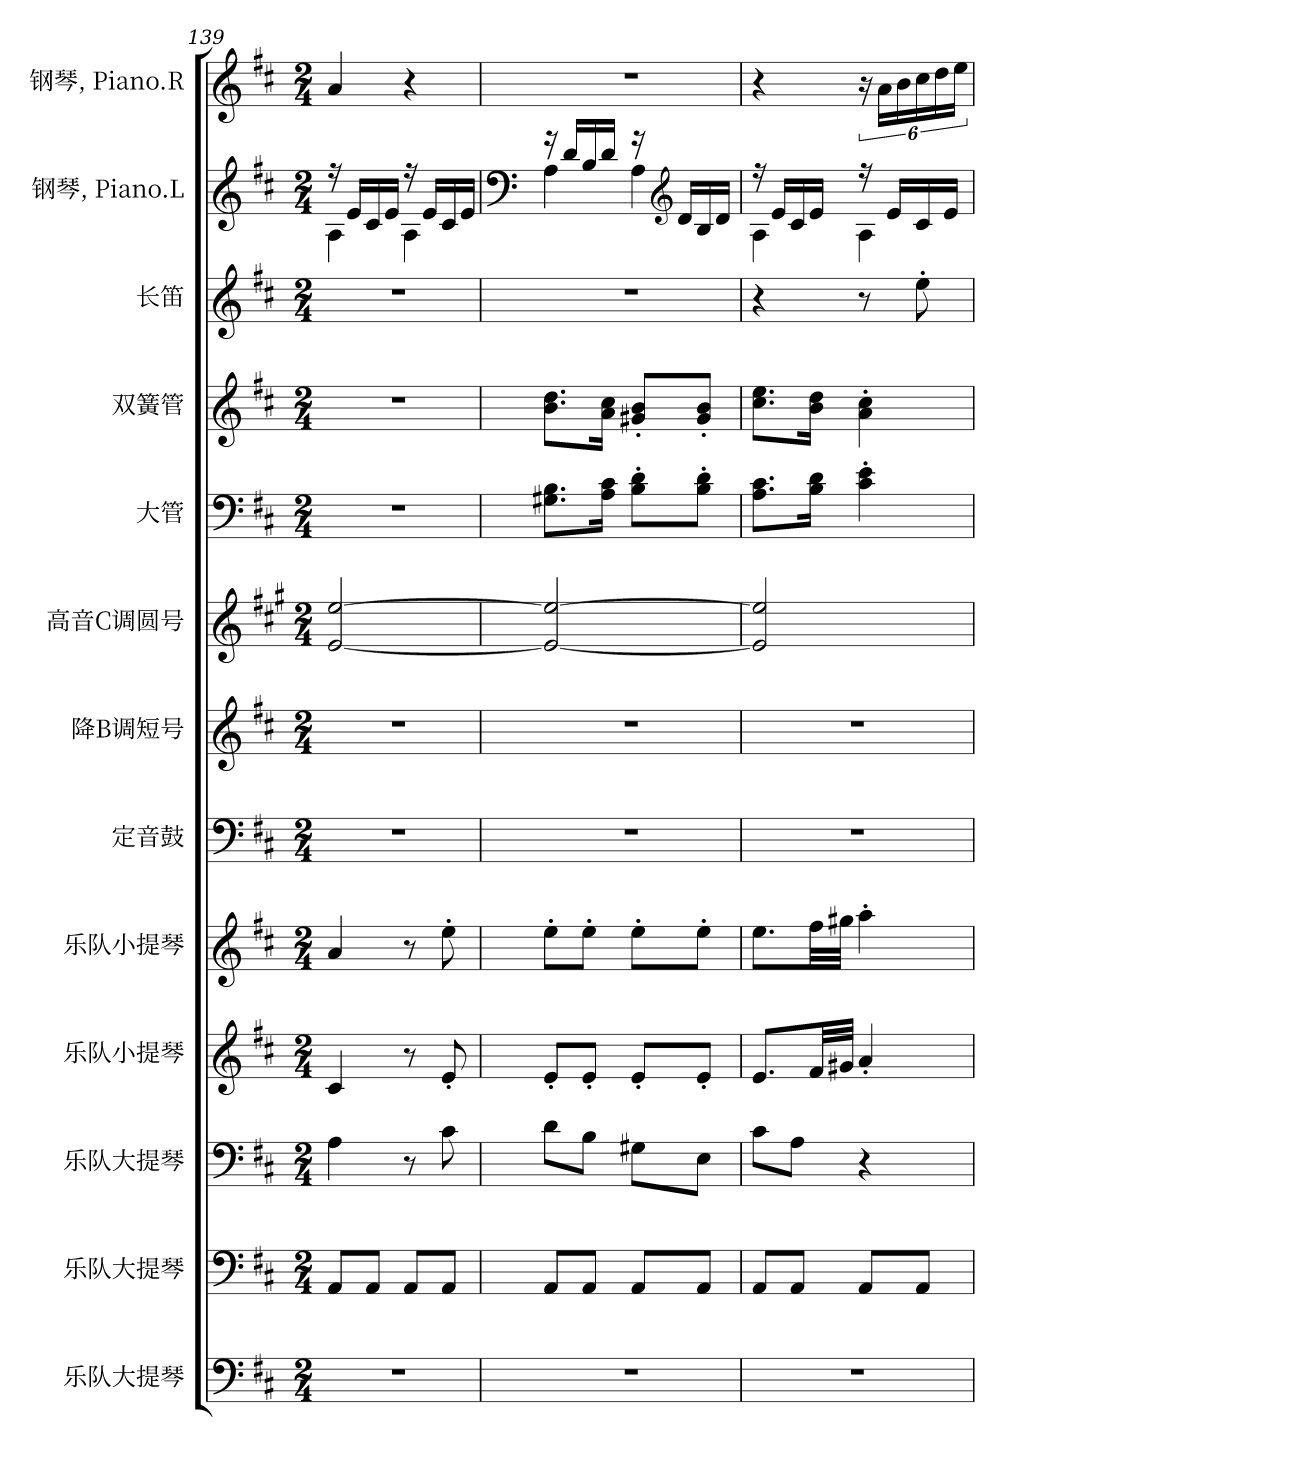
**kern	**kern	**kern	**kern	**kern	**kern	**kern	**kern	**kern	**kern	**kern	**kern	**kern
*part13	*part12	*part11	*part10	*part9	*part8	*part7	*part6	*part5	*part4	*part3	*part2	*part1
*staff13	*staff12	*staff11	*staff10	*staff9	*staff8	*staff7	*staff6	*staff5	*staff4	*staff3	*staff2	*staff1
*I"乐队大提琴	*I"乐队大提琴	*I"乐队大提琴	*I"乐队小提琴	*I"乐队小提琴	*I"定音鼓	*I"降B调短号	*I"高音C调圆号	*I"大管	*I"双簧管	*I"长笛	*I"钢琴, Piano.L	*I"钢琴, Piano.R
*	*	*	*	*	*	*	*	*	*	*	*I'Pno.	*I'Pno.
*clefF4	*clefF4	*clefF4	*clefG2	*clefG2	*clefF4	*clefG2	*clefG2	*clefF4	*clefG2	*clefG2	*clefG2	*clefG2
*	*	*	*	*	*	*ITrd1c2	*ITrd4c7	*	*	*	*	*
*k[f#c#]	*k[f#c#]	*k[f#c#]	*k[f#c#]	*k[f#c#]	*k[f#c#]	*k[]	*k[f#c#]	*k[f#c#]	*k[f#c#]	*k[f#c#]	*k[f#c#]	*k[f#c#]
*M2/4	*M2/4	*M2/4	*M2/4	*M2/4	*M2/4	*M2/4	*M2/4	*M2/4	*M2/4	*M2/4	*M2/4	*M2/4
=139	=139	=139	=139	=139	=139	=139	=139	=139	=139	=139	=139	=139
*	*	*	*	*	*	*	*	*	*	*	*^	*
2r	8AA/L	4A\	4c#/	4a/	2r	2r	[2A/ [2a/	2r	2r	2r	16r	4A\	4a/
.	.	.	.	.	.	.	.	.	.	.	16e/LL	.	.
.	8AA/J	.	.	.	.	.	.	.	.	.	16c#/	.	.
.	.	.	.	.	.	.	.	.	.	.	16e/JJ	.	.
.	8AA/L	8r	8r	8r	.	.	.	.	.	.	16r	4A\	4r
.	.	.	.	.	.	.	.	.	.	.	16e/LL	.	.
.	8AA/J	8c#\	8e'/	8ee'\	.	.	.	.	.	.	16c#/	.	.
.	.	.	.	.	.	.	.	.	.	.	16e/JJ	.	.
!!LO:PB:g=z
=140	=140	=140	=140	=140	=140	=140	=140	=140	=140	=140	=140	=140	=140
*	*	*	*	*	*	*	*	*	*	*	*clefF4	*	*
2r	8AA/L	8d\L	8e'/L	8ee'\L	2r	2r	2A/_ 2a/_	8.G#X\ 8.B\L	8.b\ 8.dd\L	2r	16r	4A\	2r
.	.	.	.	.	.	.	.	.	.	.	16d/LL	.	.
.	8AA/J	8B\J	8e'/J	8ee'\J	.	.	.	.	.	.	16B/	.	.
.	.	.	.	.	.	.	.	16A\ 16c#\Jk	16a\ 16cc#\Jk	.	16d/JJ	.	.
.	8AA/L	8G#X\L	8e'/L	8ee'\L	.	.	.	8B\' 8d\'L	8g#X/' 8b/'L	.	16r	4A\	.
*	*	*	*	*	*	*	*	*	*	*	*clefG2	*	*
.	.	.	.	.	.	.	.	.	.	.	16d/LL	.	.
.	8AA/J	8E\J	8e'/J	8ee'\J	.	.	.	8B\' 8d\'J	8g#/' 8b/'J	.	16B/	.	.
.	.	.	.	.	.	.	.	.	.	.	16d/JJ	.	.
=141	=141	=141	=141	=141	=141	=141	=141	=141	=141	=141	=141	=141	=141
2r	8AA/L	8c#\L	8.e/L	8.ee\L	2r	2r	2A/] 2a/]	8.A\ 8.c#\L	8.cc#\ 8.ee\L	4r	16r	4A\	4r
.	.	.	.	.	.	.	.	.	.	.	16e/LL	.	.
.	8AA/J	8A\J	.	.	.	.	.	.	.	.	16c#/	.	.
.	.	.	32f#/LL	32ff#\LL	.	.	.	16B\ 16d\Jk	16b\ 16dd\Jk	.	16e/JJ	.	.
.	.	.	32g#X/JJJ	32gg#X\JJJ	.	.	.	.	.	.	.	.	.
.	8AA/L	4r	4a'/	4aa'\	.	.	.	4c#\' 4e\'	4a\' 4cc#\'	8r	16r	4A\	24r
.	.	.	.	.	.	.	.	.	.	.	.	.	24a\LL
.	.	.	.	.	.	.	.	.	.	.	16e/LL	.	.
.	.	.	.	.	.	.	.	.	.	.	.	.	24b\
*	*	*	*	*	*	*	*	*	*	*	*	*	*Xbrackettup
.	8AA/J	.	.	.	.	.	.	.	.	8ee'\	16c#/	.	24cc#\
.	.	.	.	.	.	.	.	.	.	.	.	.	24dd\
.	.	.	.	.	.	.	.	.	.	.	16e/JJ	.	.
.	.	.	.	.	.	.	.	.	.	.	.	.	24ee\JJ
*	*	*	*	*	*	*	*	*	*	*	*v	*v	*
=	=	=	=	=	=	=	=	=	=	=	=	=
*-	*-	*-	*-	*-	*-	*-	*-	*-	*-	*-	*-	*-
